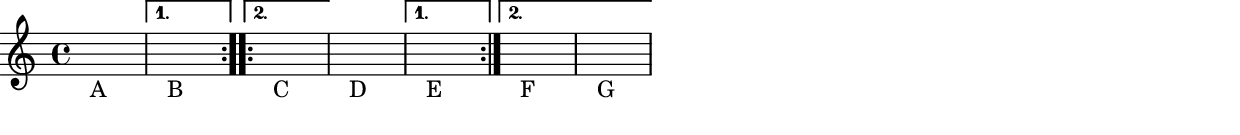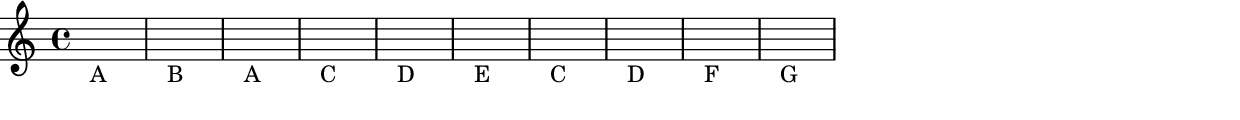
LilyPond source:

%% Generated by lilypond-book
%% Options: [exampleindent=10.16\mm,indent=0\mm,line-width=160\mm]
\include "lilypond-book-preamble.ly"


% ****************************************************************
% Start cut-&-pastable-section
% ****************************************************************

#(ly:set-option 'eps-box-padding 3.000000)



\paper {
  indent = 0\mm
  line-width = 160\mm
  % offset the left padding, also add 1mm as lilypond creates cropped
  % images with a little space on the right
  line-width = #(- line-width (* mm  3.000000) (* mm 1))
}

\layout {
  
}




% ****************************************************************
% ly snippet:
% ****************************************************************
\sourcefilename "/lilypond-2.23.82/input/regression/volta-overhang.ly"
\sourcefileline 0
\version "2.23.0"

#(ly:set-option 'warning-as-error #t)

\header {
  texidoc="A final volta bracket overhanging the next section can be
achieved with the @code{repeatCommands} property."
}

music = \context Voice \fixed c' {
  \repeat volta 2 {
    s1_"A"
  } \alternative {
    s1_"B"
    {
      %% TODO: Invent a cleaner alternative to this repeatCommands
      %% hack, but probably keep using voltaSpannerDuration to control
      %% the bracket length.

      %% The situation is that this alternative has no duration, so
      %% the implied \volta 2 function tells the Volta_engraver that
      %% this alternative ends immediately after it begins, so the
      %% engraver does not engrave a bracket.

      %% A specialized solution in the Volta_engraver could allow the
      %% volta bracket of a final alternative to overhang subsequent
      %% music, but a more general solution that schedules spanner-end
      %% (and other) events at a future time (which the Volta_engraver
      %% would handle like any other event) might also be useful for
      %% other things.

      \volta #'() { % remove when unfolded
        \set Score.repeatCommands = #'(end-repeat start-repeat (volta "2."))
        \set Score.voltaSpannerDuration = #(ly:make-moment 1)
      }
    }
  }

  \repeat volta 2 {
    s1_"C" | s_"D" |
    \unset Score.voltaSpannerDuration
  } \alternative {
    s_"E"
    { s_"F" s_"G" }
  }
}

\score { \music }
\score { \unfoldRepeats \music }



% ****************************************************************
% end ly snippet
% ****************************************************************
